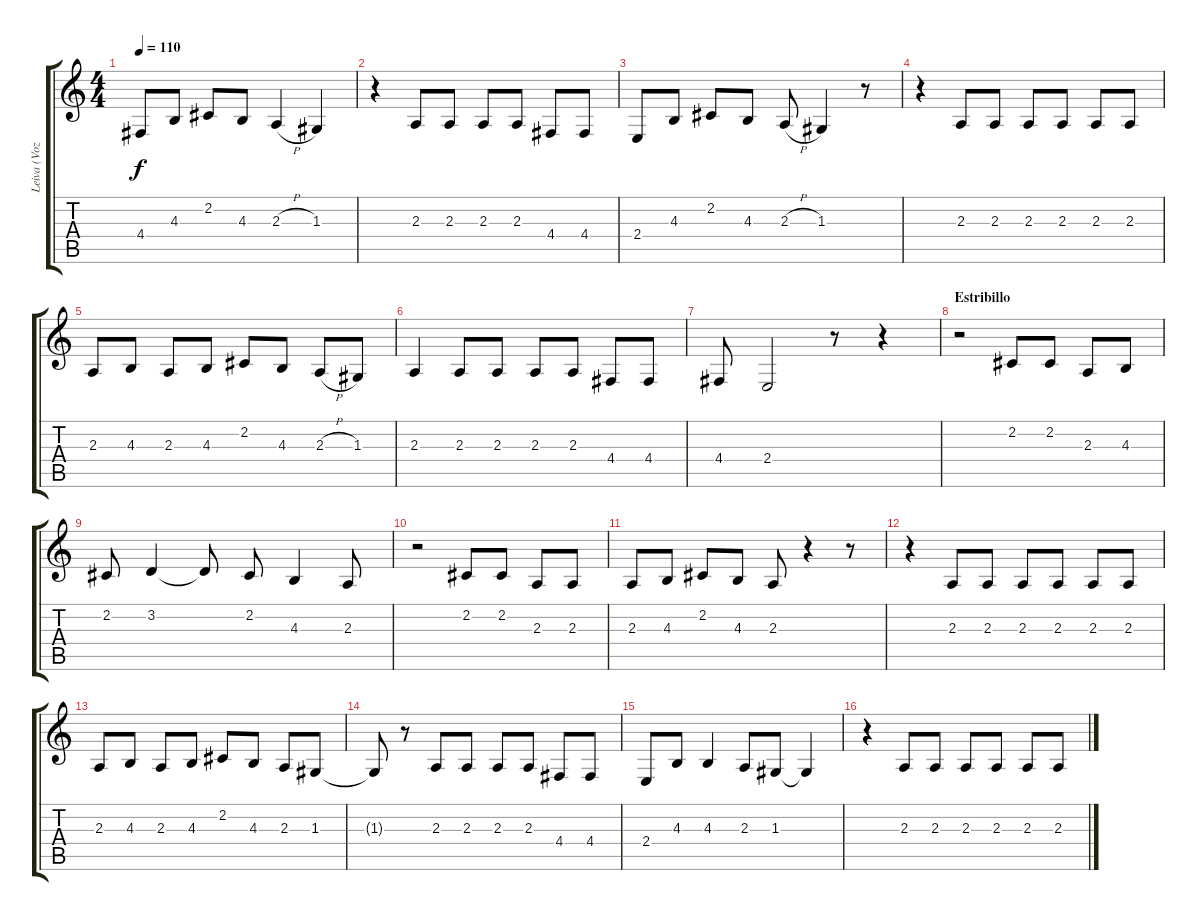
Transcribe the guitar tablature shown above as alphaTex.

\track ("Leiva (Voz)" "Leiva (Voz") {instrument cello}
\staff {score tabs}
\tuning (E4 B3 G3 D3 A2 E2) {hide}
\ts (4 4)
\tempo 110
\clef g2
\ks c
4.4.8{dy f} 4.3.8 2.2.8 4.3.8 2.3{h}.4 1.3.4 |
r.4 2.3.8 2.3.8 2.3.8 2.3.8 4.4.8 4.4.8 |
2.4.8 4.3.8 2.2.8 4.3.8 2.3{h}.8 1.3.4 r.8 |
r.4 2.3.8 2.3.8 2.3.8 2.3.8 2.3.8 2.3.8 |
2.3.8 4.3.8 2.3.8 4.3.8 2.2.8 4.3.8 2.3{h}.8 1.3.8 |
2.3.4 2.3.8 2.3.8 2.3.8 2.3.8 4.4.8 4.4.8 |
4.4.8 2.4.2 r.8 r.4 |
\section ("" "Estribillo")
r.2 2.2.8 2.2.8 2.3.8 4.3.8 |
2.2.8 3.2.4 3.2{t}.8 2.2.8 4.3.4 2.3.8 |
r.2 2.2.8 2.2.8 2.3.8 2.3.8 |
2.3.8 4.3.8 2.2.8 4.3.8 2.3.8 r.4 r.8 |
r.4 2.3.8 2.3.8 2.3.8 2.3.8 2.3.8 2.3.8 |
2.3.8 4.3.8 2.3.8 4.3.8 2.2.8 4.3.8 2.3.8 1.3.8 |
1.3{t}.8 r.8 2.3.8 2.3.8 2.3.8 2.3.8 4.4.8 4.4.8 |
2.4.8 4.3.8 4.3.4 2.3.8 1.3.8 1.3{t}.4 |
r.4 2.3.8 2.3.8 2.3.8 2.3.8 2.3.8 2.3.8
